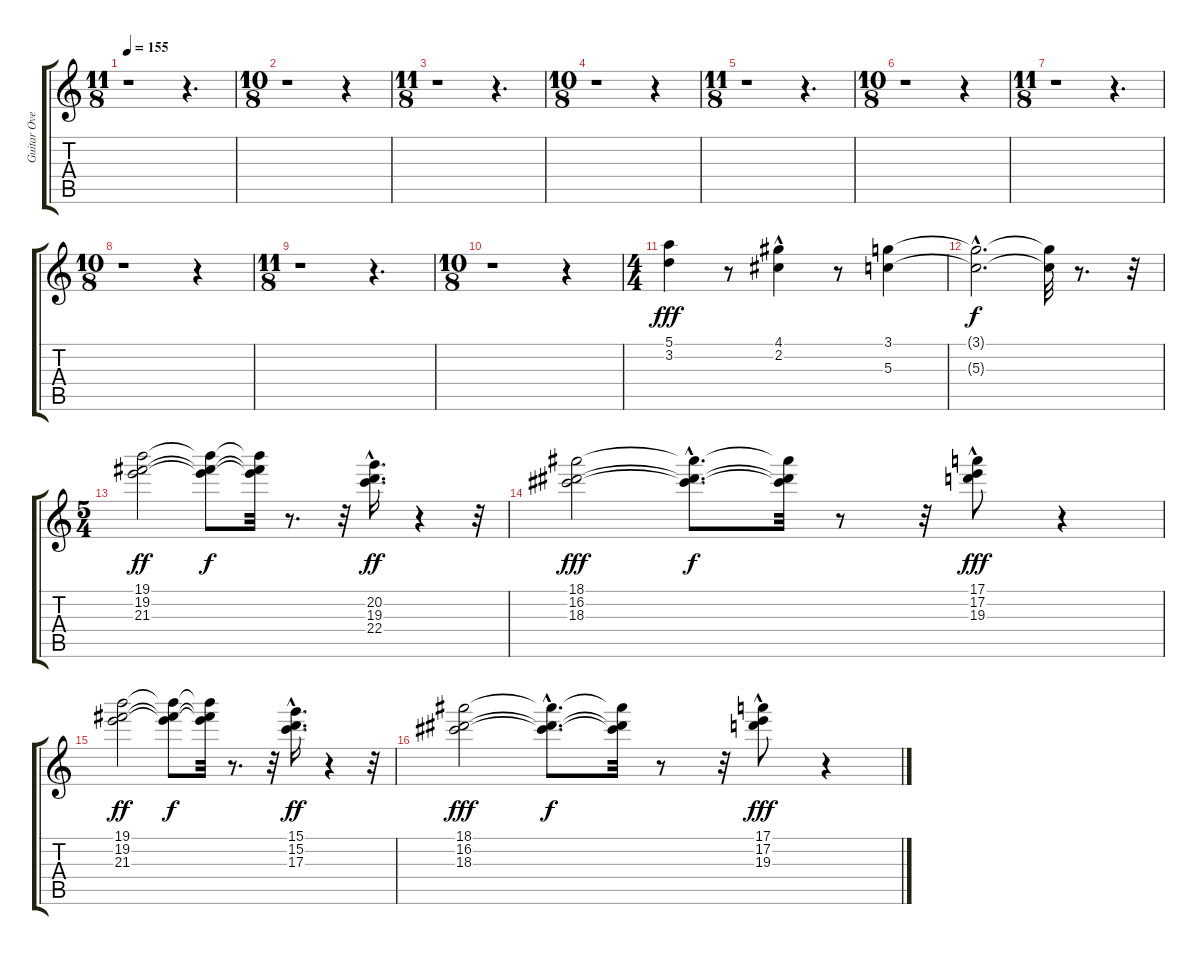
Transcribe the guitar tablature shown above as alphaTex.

\track ("Guitar Overdr+Clean     " "Guitar Ove") {instrument overdrivenguitar}
\staff {score tabs}
\tuning (E4 B3 G3 D3 A2 E2) {hide}
\ts (11 8)
\tempo 155
\clef g2
\ks c
r.1{dy ff} r.4{d} |
\ts (10 8)
r.1 r.4 |
\ts (11 8)
r.1 r.4{d} |
\ts (10 8)
r.1 r.4 |
\ts (11 8)
r.1 r.4{d} |
\ts (10 8)
r.1 r.4 |
\ts (11 8)
r.1 r.4{d} |
\ts (10 8)
r.1 r.4 |
\ts (11 8)
r.1 r.4{d} |
\ts (10 8)
r.1 r.4 |
\ts (4 4)
(5.1 3.2).4{dy fff} r.8 (4.1{hac} 2.2).4 r.8 (3.1 5.3).4 |
(3.1{hac t} 5.3{hac t}).2{d dy f} (3.1{t} 5.3{t}).32 r.8{d} r.32 |
\ts (5 4)
(19.1 19.2 21.3).2{dy ff} (19.1{t} 19.2{t} 21.3{t}).8{dy f} (19.1{t} 19.2{t} 21.3{t}).32 r.8{d} r.32 (20.2{hac} 19.3{hac} 22.4{hac}).16{d dy ff} r.4 r.32 |
(18.1 16.2 18.3).2{dy fff} (18.1{hac t} 16.2{hac t} 18.3{hac t}).8{d dy f} (18.1{t} 16.2{t} 18.3{t}).32 r.8 r.32 (17.1 17.2{hac} 19.3).8{dy fff} r.4 |
(19.1 19.2 21.3).2{dy ff} (19.1{t} 19.2{t} 21.3{t}).8{dy f} (19.1{t} 19.2{t} 21.3{t}).32 r.8{d} r.32 (15.1{hac} 15.2{hac} 17.3{hac}).16{d dy ff} r.4 r.32 |
(18.1 16.2 18.3).2{dy fff} (18.1{hac t} 16.2{hac t} 18.3{hac t}).8{d dy f} (18.1{t} 16.2{t} 18.3{t}).32 r.8 r.32 (17.1 17.2{hac} 19.3).8{dy fff} r.4
